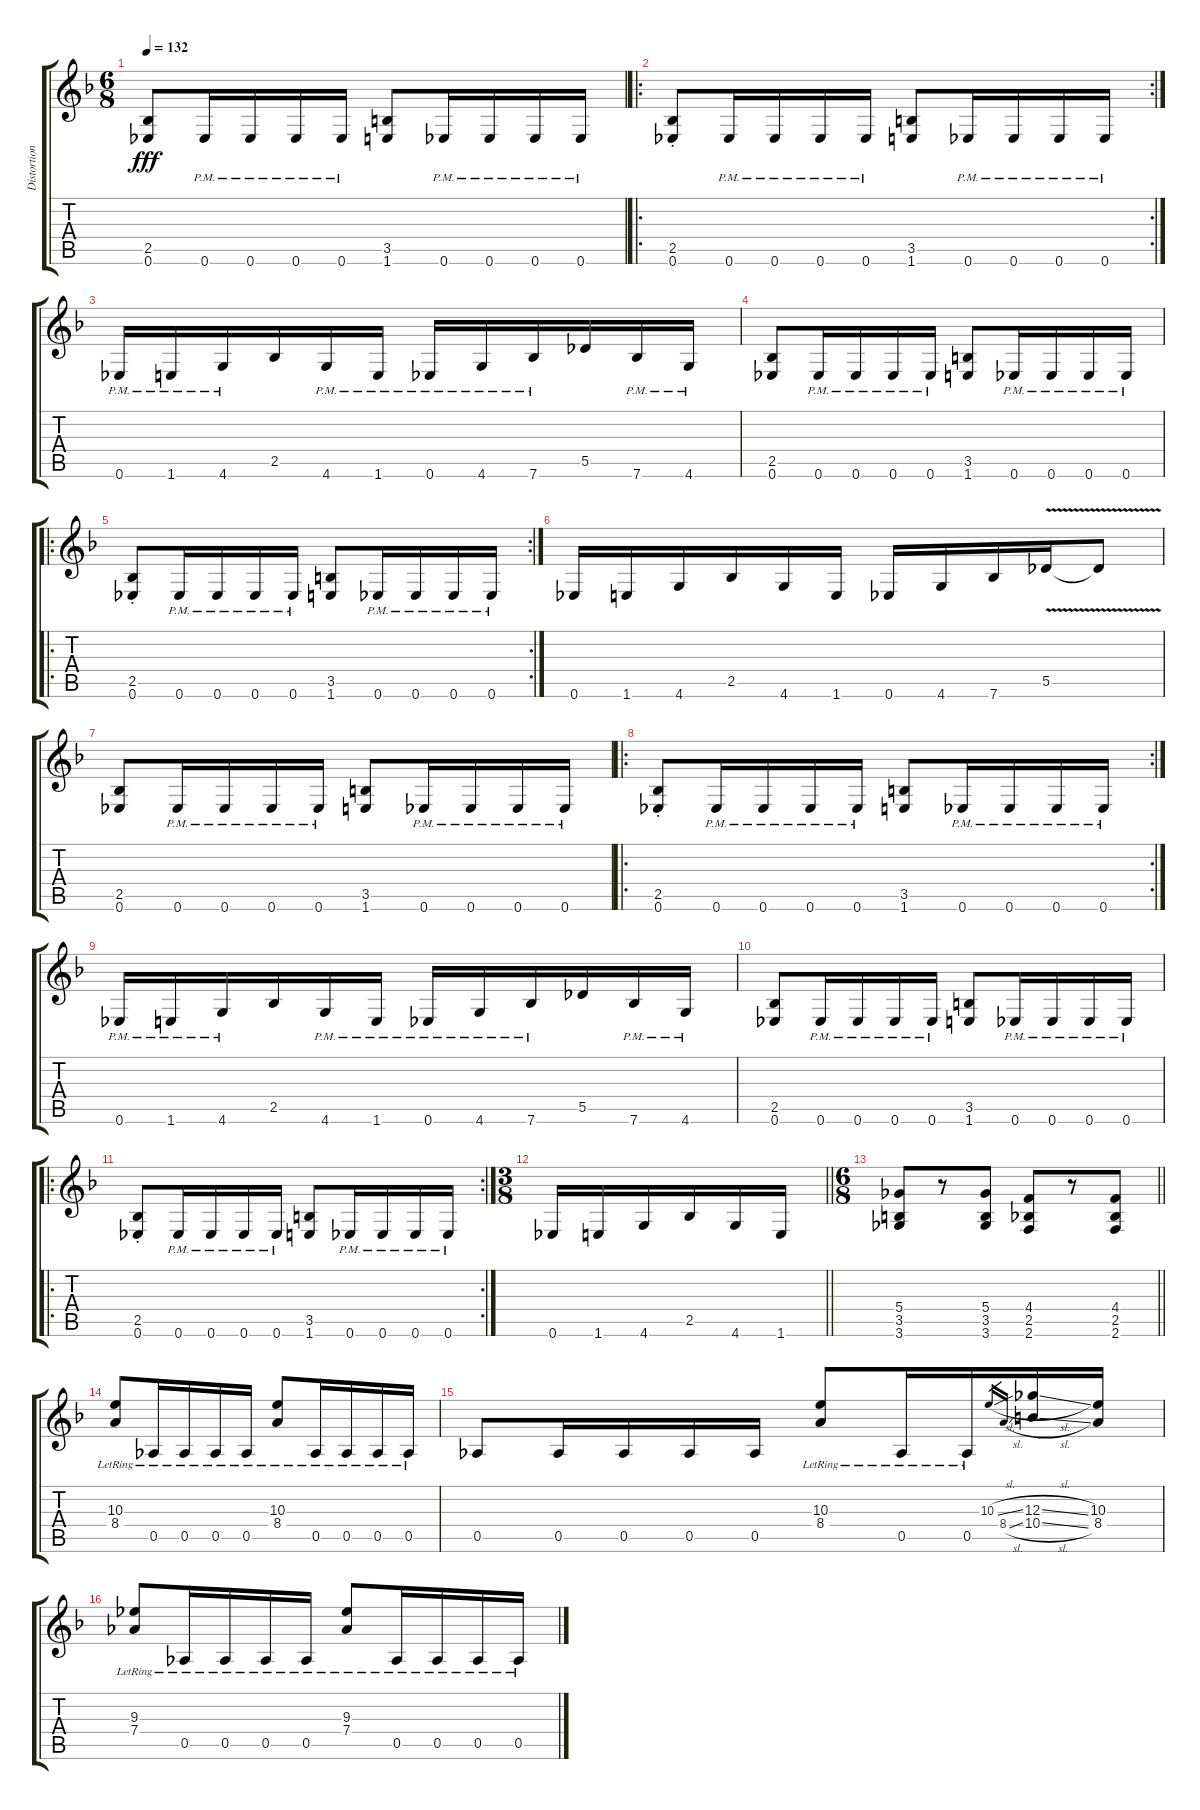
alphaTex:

\track ("Distortion Guitar" "Distortion") {instrument overdrivenguitar}
\staff {score tabs}
\tuning (Eb4 Bb3 Gb3 Db3 Ab2 Eb2) {hide}
\ts (6 8)
\tempo 132
\clef g2
\ks f
(2.5 0.6).8{dy fff} 0.6{pm}.16 0.6{pm}.16 0.6{pm}.16 0.6{pm}.16 (3.5 1.6).8 0.6{pm}.16 0.6{pm}.16 0.6{pm}.16 0.6{pm}.16 |
\ro
\rc 2
(2.5{st} 0.6{st}).8 0.6{pm}.16 0.6{pm}.16 0.6{pm}.16 0.6{pm}.16 (3.5 1.6).8 0.6{pm}.16 0.6{pm}.16 0.6{pm}.16 0.6{pm}.16 |
0.6{pm}.16 1.6{pm}.16 4.6{pm}.16 2.5.16 4.6{pm}.16 1.6{pm}.16 0.6{pm}.16 4.6{pm}.16 7.6{pm}.16 5.5.16 7.6{pm}.16 4.6{pm}.16 |
(2.5 0.6).8 0.6{pm}.16 0.6{pm}.16 0.6{pm}.16 0.6{pm}.16 (3.5 1.6).8 0.6{pm}.16 0.6{pm}.16 0.6{pm}.16 0.6{pm}.16 |
\ro
\rc 2
(2.5{st} 0.6{st}).8 0.6{pm}.16 0.6{pm}.16 0.6{pm}.16 0.6{pm}.16 (3.5 1.6).8 0.6{pm}.16 0.6{pm}.16 0.6{pm}.16 0.6{pm}.16 |
0.6.16 1.6.16 4.6.16 2.5.16 4.6.16 1.6.16 0.6.16 4.6.16 7.6.16 5.5{v}.16 5.5{v t}.8 |
(2.5 0.6).8 0.6{pm}.16 0.6{pm}.16 0.6{pm}.16 0.6{pm}.16 (3.5 1.6).8 0.6{pm}.16 0.6{pm}.16 0.6{pm}.16 0.6{pm}.16 |
\ro
\rc 2
(2.5{st} 0.6{st}).8 0.6{pm}.16 0.6{pm}.16 0.6{pm}.16 0.6{pm}.16 (3.5 1.6).8 0.6{pm}.16 0.6{pm}.16 0.6{pm}.16 0.6{pm}.16 |
0.6{pm}.16 1.6{pm}.16 4.6{pm}.16 2.5.16 4.6{pm}.16 1.6{pm}.16 0.6{pm}.16 4.6{pm}.16 7.6{pm}.16 5.5.16 7.6{pm}.16 4.6{pm}.16 |
(2.5 0.6).8 0.6{pm}.16 0.6{pm}.16 0.6{pm}.16 0.6{pm}.16 (3.5 1.6).8 0.6{pm}.16 0.6{pm}.16 0.6{pm}.16 0.6{pm}.16 |
\ro
\rc 2
(2.5{st} 0.6{st}).8 0.6{pm}.16 0.6{pm}.16 0.6{pm}.16 0.6{pm}.16 (3.5 1.6).8 0.6{pm}.16 0.6{pm}.16 0.6{pm}.16 0.6{pm}.16 |
\ts (3 8)
\barLineRight lightlight
0.6.16 1.6.16 4.6.16 2.5.16 4.6.16 1.6.16 |
\ts (6 8)
\barLineRight lightlight
(5.4 3.5 3.6).8 r.8 (5.4 3.5 3.6).8 (4.4 2.5 2.6).8 r.8 (4.4 2.5 2.6).8 |
(10.3{lr} 8.4{lr}).8 0.5{lr}.16 0.5{lr}.16 0.5{lr}.16 0.5{lr}.16 (10.3{lr} 8.4{lr}).8 0.5{lr}.16 0.5{lr}.16 0.5{lr}.16 0.5{lr}.16 |
0.5.8 0.5.16 0.5.16 0.5.16 0.5.16 (10.3{lr} 8.4{lr}).8 0.5{lr}.16 0.5{lr}.16 10.3{sl}.16{gr} 8.4{sl}.16{gr} (12.3{sl} 10.4{sl}).16 (10.3 8.4).16 |
(9.3{lr} 7.4{lr}).8 0.5{lr}.16 0.5{lr}.16 0.5{lr}.16 0.5{lr}.16 (9.3{lr} 7.4{lr}).8 0.5{lr}.16 0.5{lr}.16 0.5{lr}.16 0.5{lr}.16
